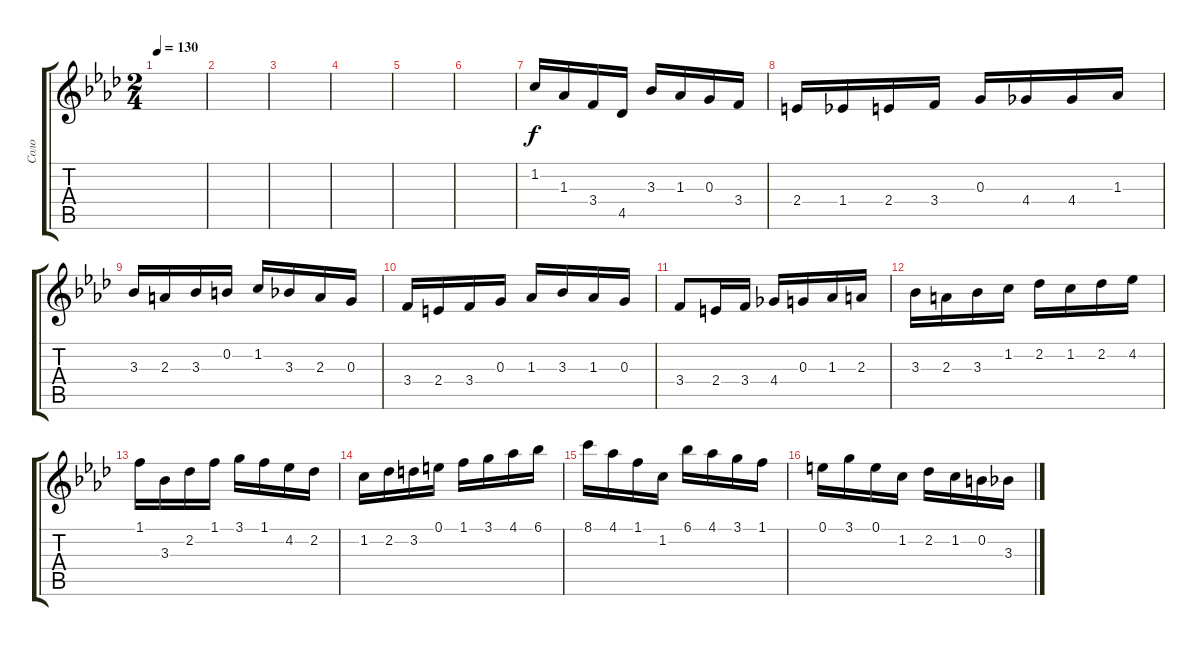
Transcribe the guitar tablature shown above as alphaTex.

\track ("Соло" "Соло") {instrument acousticguitarsteel}
\staff {score tabs}
\tuning (E4 B3 G3 D3 A2 E2) {hide}
\ts (2 4)
\tempo 130
\clef g2
\ks ab
|
|
|
|
|
|
1.2.16{instrument electricbasspick} 1.3.16 3.4.16 4.5.16 3.3.16 1.3.16 0.3.16 3.4.16 |
2.4.16 1.4.16 2.4.16 3.4.16 0.3.16 4.4.16 4.4.16 1.3.16 |
3.3.16 2.3.16 3.3.16 0.2.16 1.2.16 3.3.16 2.3.16 0.3.16 |
3.4.16 2.4.16 3.4.16 0.3.16 1.3.16 3.3.16 1.3.16 0.3.16 |
3.4.8 2.4.16 3.4.16 4.4.16 0.3.16 1.3.16 2.3.16 |
3.3.16 2.3.16 3.3.16 1.2.16 2.2.16 1.2.16 2.2.16 4.2.16 |
1.1.16 3.3.16 2.2.16 1.1.16 3.1.16 1.1.16 4.2.16 2.2.16 |
1.2.16 2.2.16 3.2.16 0.1.16 1.1.16 3.1.16 4.1.16 6.1.16 |
8.1.16 4.1.16 1.1.16 1.2.16 6.1.16 4.1.16 3.1.16 1.1.16 |
0.1.16 3.1.16 0.1.16 1.2.16 2.2.16 1.2.16 0.2.16 3.3.16
